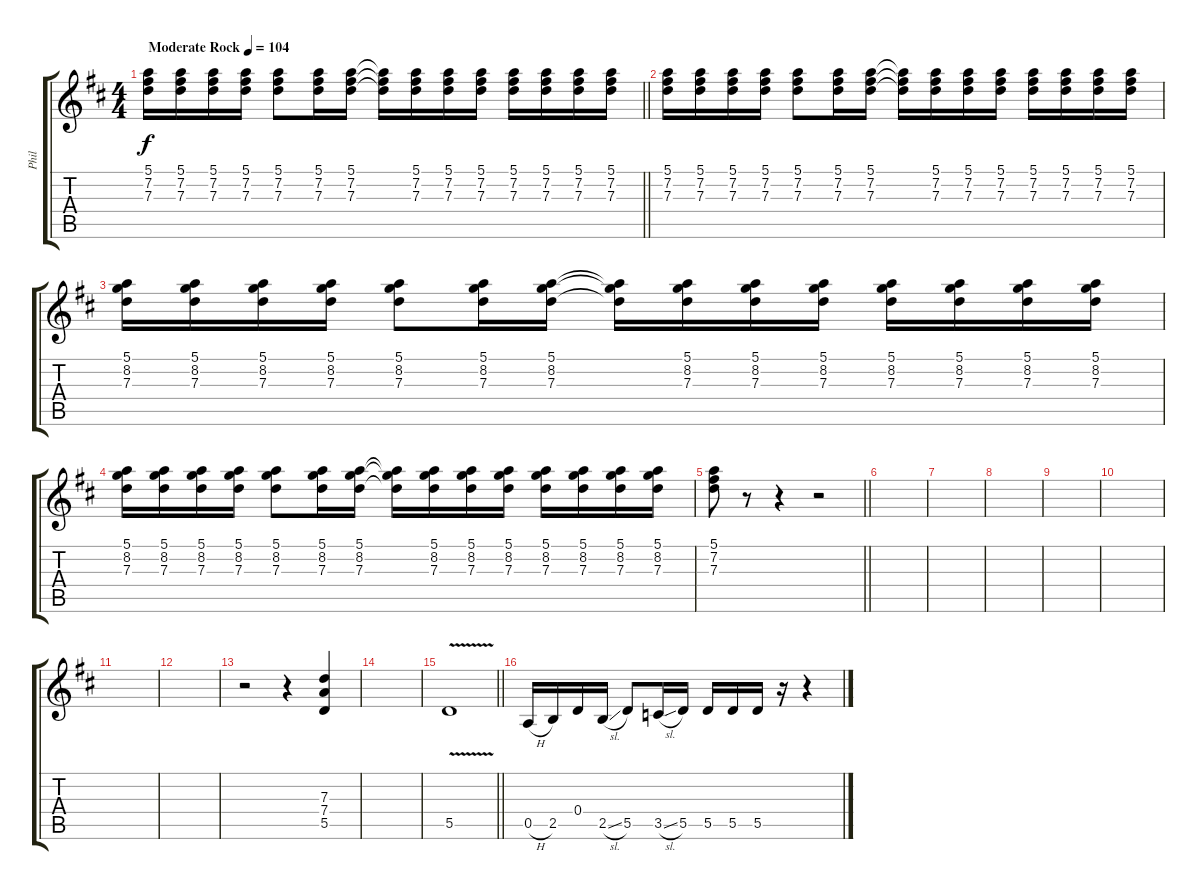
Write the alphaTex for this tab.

\track ("Phil" "Phil") {instrument distortionguitar}
\staff {score tabs}
\tuning (E4 B3 G3 D3 A2 E2) {hide}
\ts (4 4)
\tempo (104 "Moderate Rock")
\clef g2
\barLineRight lightlight
\ks d
(5.1 7.2 7.3).16{dy f instrument distortionguitar} (5.1 7.2 7.3).16 (5.1 7.2 7.3).16 (5.1 7.2 7.3).16 (5.1 7.2 7.3).8 (5.1 7.2 7.3).16 (5.1 7.2 7.3).16 (5.1{t} 7.2{t} 7.3{t}).16 (5.1 7.2 7.3).16 (5.1 7.2 7.3).16 (5.1 7.2 7.3).16 (5.1 7.2 7.3).16 (5.1 7.2 7.3).16 (5.1 7.2 7.3).16 (5.1 7.2 7.3).16 |
(5.1 7.2 7.3).16 (5.1 7.2 7.3).16 (5.1 7.2 7.3).16 (5.1 7.2 7.3).16 (5.1 7.2 7.3).8 (5.1 7.2 7.3).16 (5.1 7.2 7.3).16 (5.1{t} 7.2{t} 7.3{t}).16 (5.1 7.2 7.3).16 (5.1 7.2 7.3).16 (5.1 7.2 7.3).16 (5.1 7.2 7.3).16 (5.1 7.2 7.3).16 (5.1 7.2 7.3).16 (5.1 7.2 7.3).16 |
(5.1 8.2 7.3).16 (5.1 8.2 7.3).16 (5.1 8.2 7.3).16 (5.1 8.2 7.3).16 (5.1 8.2 7.3).8 (5.1 8.2 7.3).16 (5.1 8.2 7.3).16 (5.1{t} 8.2{t} 7.3{t}).16 (5.1 8.2 7.3).16 (5.1 8.2 7.3).16 (5.1 8.2 7.3).16 (5.1 8.2 7.3).16 (5.1 8.2 7.3).16 (5.1 8.2 7.3).16 (5.1 8.2 7.3).16 |
(5.1 8.2 7.3).16 (5.1 8.2 7.3).16 (5.1 8.2 7.3).16 (5.1 8.2 7.3).16 (5.1 8.2 7.3).8 (5.1 8.2 7.3).16 (5.1 8.2 7.3).16 (5.1{t} 8.2{t} 7.3{t}).16 (5.1 8.2 7.3).16 (5.1 8.2 7.3).16 (5.1 8.2 7.3).16 (5.1 8.2 7.3).16 (5.1 8.2 7.3).16 (5.1 8.2 7.3).16 (5.1 8.2 7.3).16 |
\barLineRight lightlight
(5.1 7.2 7.3).8 r.8 r.4 r.2 |
|
|
|
|
|
|
|
r.2 r.4 (7.3 7.4 5.5).4 |
|
\barLineRight lightlight
5.5{v}.1 |
0.5{h}.16 2.5.16 0.4.16 2.5{sl}.16 5.5.8 3.5{sl}.16 5.5.16 5.5.16 5.5.16 5.5.16 r.16 r.4
